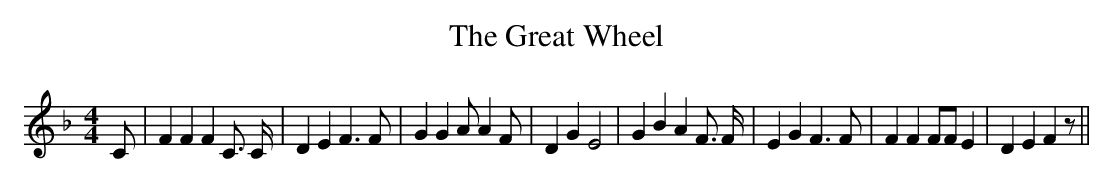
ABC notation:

X:1
T:The Great Wheel
M:4/4
L:1/4
K:F
 C/2| F F F C3/4 C/4| D E F3/2 F/2| G G A/2 A F/2| D G E2| G B A F3/4 F/4|\
 E G F3/2 F/2| F F F/2F/2 E| D E F z/2||
